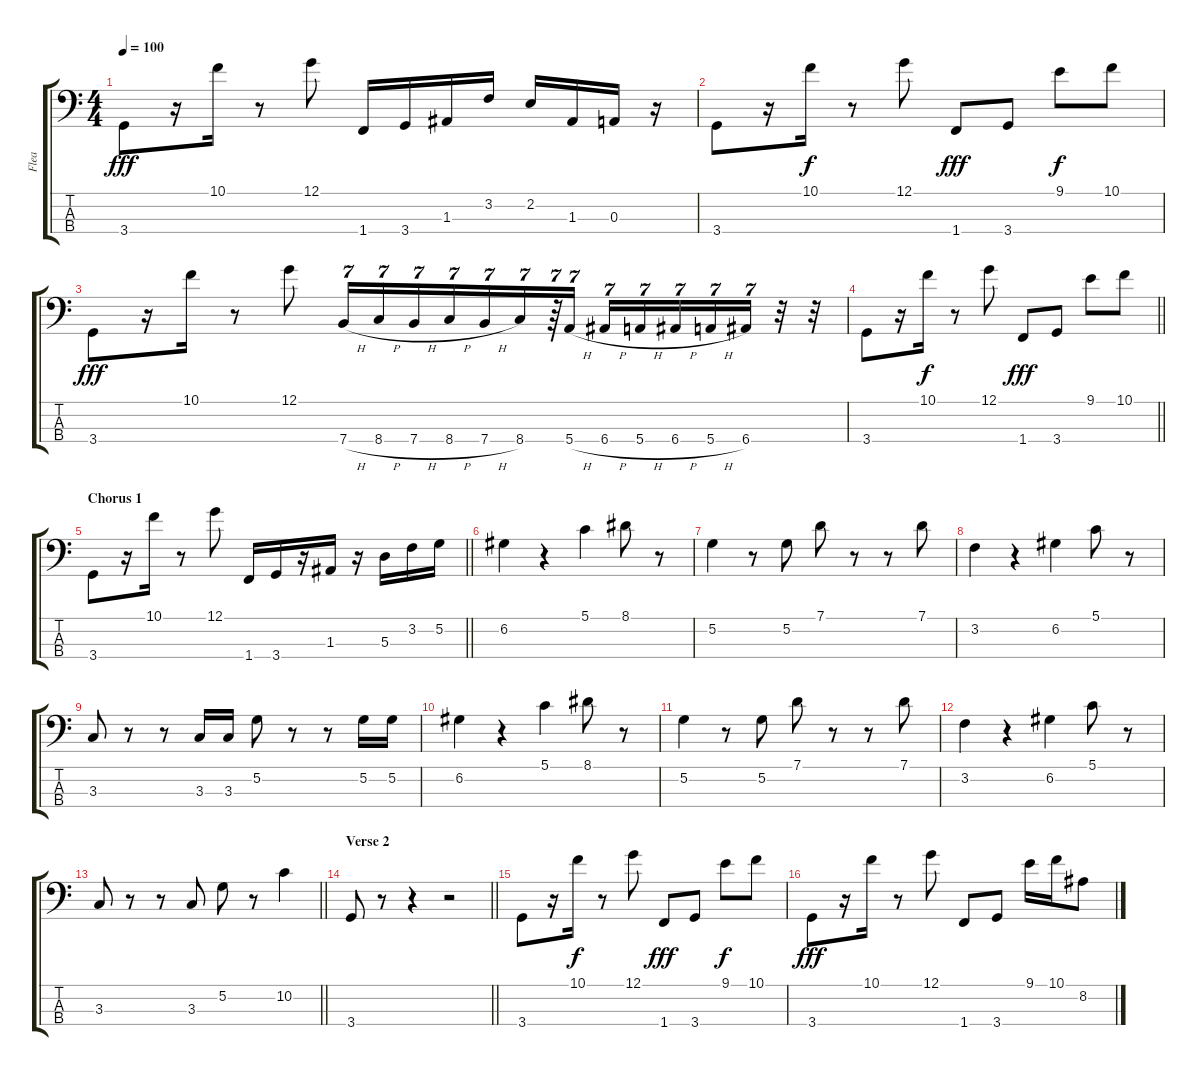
\track ("Flea" "Flea") {instrument overdrivenguitar}
\staff {score tabs}
\tuning (G2 D2 A1 E1) {hide}
\ts (4 4)
\tempo 100
\clef f4
\ks c
3.4.8{dy fff} r.16 10.1.16 r.8 12.1.8 1.4.16 3.4.16 1.3.16 3.2.16 2.2.16 1.3.16 0.3.16 r.16 |
3.4.8 r.16 10.1.16{dy f} r.8 12.1.8 1.4.8{dy fff} 3.4.8 9.1.8{dy f} 10.1.8 |
3.4.8{dy fff} r.16 10.1.16 r.8 12.1.8 7.4{h}.16{tu (7 4)} 8.4{h}.16{tu (7 4)} 7.4{h}.16{tu (7 4)} 8.4{h}.16{tu (7 4)} 7.4{h}.16{tu (7 4)} 8.4.16{tu (7 4)} r.64{tu (7 4)} 5.4{h}.16{tu (7 4)} 6.4{h}.16{tu (7 4)} 5.4{h}.16{tu (7 4)} 6.4{h}.16{tu (7 4)} 5.4{h}.16{tu (7 4)} 6.4.16{tu (7 4)} r.32 r.32 |
\barLineRight lightlight
3.4.8 r.16 10.1.16{dy f} r.8 12.1.8 1.4.8{dy fff} 3.4.8 9.1.8 10.1.8 |
\section ("" "Chorus 1")
\barLineRight lightlight
3.4.8 r.16 10.1.16 r.8 12.1.8 1.4.16 3.4.16 r.16 1.3.16 r.16 5.3.16 3.2.16 5.2.16 |
6.2.4 r.4 5.1.4 8.1.8 r.8 |
5.2.4 r.8 5.2.8 7.1.8 r.8 r.8 7.1.8 |
3.2.4 r.4 6.2.4 5.1.8 r.8 |
3.3.8 r.8 r.8 3.3.16 3.3.16 5.2.8 r.8 r.8 5.2.16 5.2.16 |
6.2.4 r.4 5.1.4 8.1.8 r.8 |
5.2.4 r.8 5.2.8 7.1.8 r.8 r.8 7.1.8 |
3.2.4 r.4 6.2.4 5.1.8 r.8 |
\barLineRight lightlight
3.3.8 r.8 r.8 3.3.8 5.2.8 r.8 10.2.4 |
\section ("" "Verse 2")
\barLineRight lightlight
3.4.8 r.8 r.4 r.2 |
3.4.8 r.16 10.1.16{dy f} r.8 12.1.8 1.4.8{dy fff} 3.4.8 9.1.8{dy f} 10.1.8 |
3.4.8{dy fff} r.16 10.1.16 r.8 12.1.8 1.4.8 3.4.8 9.1.16 10.1.16 8.2.8
